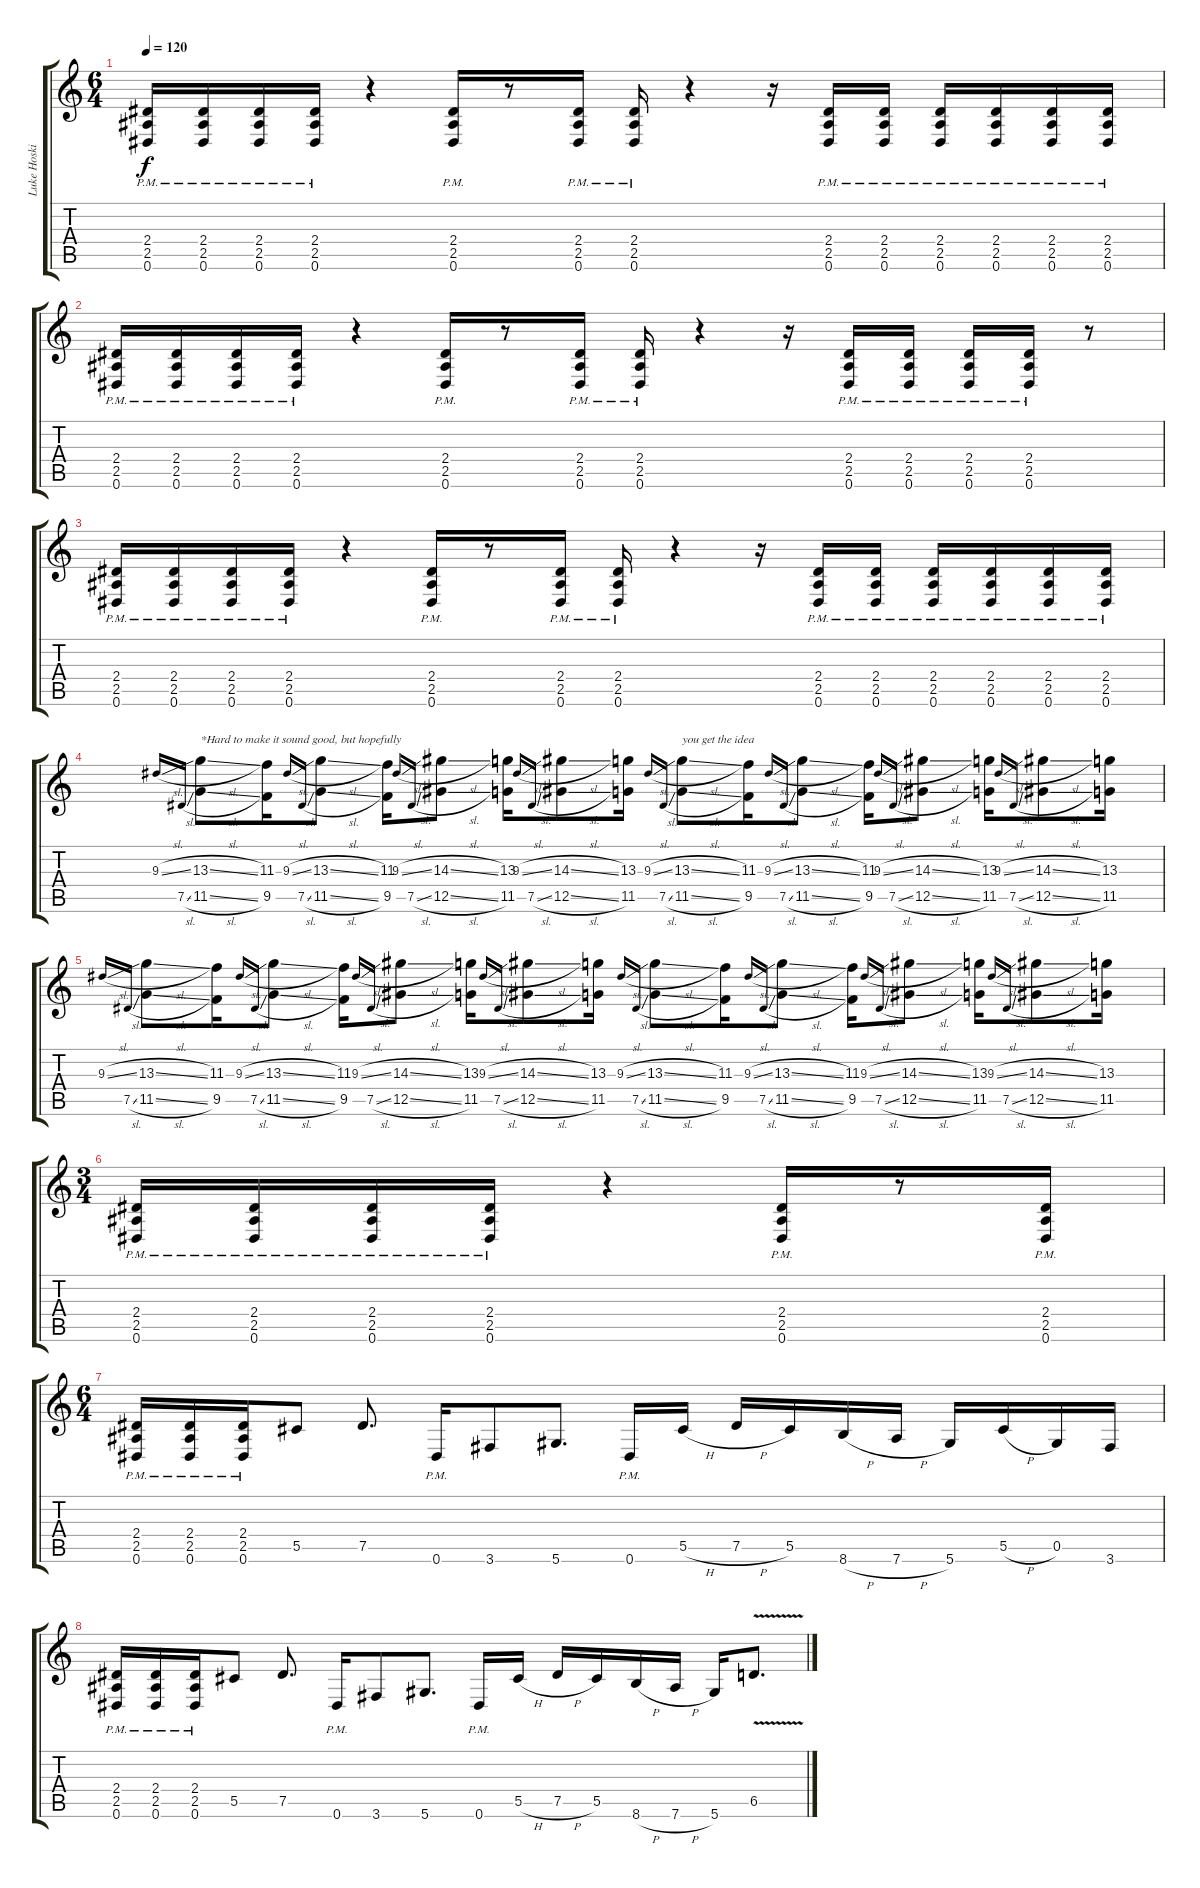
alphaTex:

\track ("Luke Hoskin" "Luke Hoski") {instrument overdrivenguitar}
\staff {score tabs}
\tuning (Eb4 Bb3 Gb3 Db3 Ab2 Eb2) {hide}
\ts (6 4)
\tempo 120
\clef g2
\ks c
(2.4{pm} 2.5{pm} 0.6{pm}).16{dy f} (2.4{pm} 2.5{pm} 0.6{pm}).16 (2.4{pm} 2.5{pm} 0.6{pm}).16 (2.4{pm} 2.5{pm} 0.6{pm}).16 r.4 (2.4{pm} 2.5{pm} 0.6{pm}).16 r.8 (2.4{pm} 2.5{pm} 0.6{pm}).16 (2.4{pm} 2.5{pm} 0.6{pm}).16 r.4 r.16 (2.4{pm} 2.5{pm} 0.6{pm}).16 (2.4{pm} 2.5{pm} 0.6{pm}).16 (2.4{pm} 2.5{pm} 0.6{pm}).16 (2.4{pm} 2.5{pm} 0.6{pm}).16 (2.4{pm} 2.5{pm} 0.6{pm}).16 (2.4{pm} 2.5{pm} 0.6{pm}).16 |
(2.4{pm} 2.5{pm} 0.6{pm}).16 (2.4{pm} 2.5{pm} 0.6{pm}).16 (2.4{pm} 2.5{pm} 0.6{pm}).16 (2.4{pm} 2.5{pm} 0.6{pm}).16 r.4 (2.4{pm} 2.5{pm} 0.6{pm}).16 r.8 (2.4{pm} 2.5{pm} 0.6{pm}).16 (2.4{pm} 2.5{pm} 0.6{pm}).16 r.4 r.16 (2.4{pm} 2.5{pm} 0.6{pm}).16 (2.4{pm} 2.5{pm} 0.6{pm}).16 (2.4{pm} 2.5{pm} 0.6{pm}).16 (2.4{pm} 2.5{pm} 0.6{pm}).16 r.8 |
(2.4{pm} 2.5{pm} 0.6{pm}).16 (2.4{pm} 2.5{pm} 0.6{pm}).16 (2.4{pm} 2.5{pm} 0.6{pm}).16 (2.4{pm} 2.5{pm} 0.6{pm}).16 r.4 (2.4{pm} 2.5{pm} 0.6{pm}).16 r.8 (2.4{pm} 2.5{pm} 0.6{pm}).16 (2.4{pm} 2.5{pm} 0.6{pm}).16 r.4 r.16 (2.4{pm} 2.5{pm} 0.6{pm}).16 (2.4{pm} 2.5{pm} 0.6{pm}).16 (2.4{pm} 2.5{pm} 0.6{pm}).16 (2.4{pm} 2.5{pm} 0.6{pm}).16 (2.4{pm} 2.5{pm} 0.6{pm}).16 (2.4{pm} 2.5{pm} 0.6{pm}).16 |
9.3{sl}.16{gr onbeat} 7.5{sl}.16{gr onbeat} (13.3{sl} 11.5{sl}).8{txt "*Hard to make it sound good, but hopefully" volume 4} (11.3 9.5).16 9.3{sl}.16{gr onbeat} 7.5{sl}.16{gr onbeat} (13.3{sl} 11.5{sl}).8 (11.3 9.5).16 9.3{sl}.16{gr onbeat} 7.5{sl}.16{gr onbeat} (14.3{sl} 12.5{sl}).8 (13.3 11.5).16 9.3{sl}.16{gr onbeat} 7.5{sl}.16{gr onbeat} (14.3{sl} 12.5{sl}).8 (13.3 11.5).16 9.3{sl}.16{gr onbeat} 7.5{sl}.16{gr onbeat} (13.3{sl} 11.5{sl}).8{txt "you get the idea"} (11.3 9.5).16 9.3{sl}.16{gr onbeat} 7.5{sl}.16{gr onbeat} (13.3{sl} 11.5{sl}).8 (11.3 9.5).16 9.3{sl}.16{gr onbeat} 7.5{sl}.16{gr onbeat} (14.3{sl} 12.5{sl}).8 (13.3 11.5).16 9.3{sl}.16{gr onbeat} 7.5{sl}.16{gr onbeat} (14.3{sl} 12.5{sl}).8 (13.3 11.5).16 |
9.3{sl}.16{gr onbeat} 7.5{sl}.16{gr onbeat} (13.3{sl} 11.5{sl}).8 (11.3 9.5).16 9.3{sl}.16{gr onbeat} 7.5{sl}.16{gr onbeat} (13.3{sl} 11.5{sl}).8 (11.3 9.5).16 9.3{sl}.16{gr onbeat} 7.5{sl}.16{gr onbeat} (14.3{sl} 12.5{sl}).8 (13.3 11.5).16 9.3{sl}.16{gr onbeat} 7.5{sl}.16{gr onbeat} (14.3{sl} 12.5{sl}).8 (13.3 11.5).16 9.3{sl}.16{gr onbeat} 7.5{sl}.16{gr onbeat} (13.3{sl} 11.5{sl}).8 (11.3 9.5).16 9.3{sl}.16{gr onbeat} 7.5{sl}.16{gr onbeat} (13.3{sl} 11.5{sl}).8 (11.3 9.5).16 9.3{sl}.16{gr onbeat} 7.5{sl}.16{gr onbeat} (14.3{sl} 12.5{sl}).8 (13.3 11.5).16 9.3{sl}.16{gr onbeat} 7.5{sl}.16{gr onbeat} (14.3{sl} 12.5{sl}).8 (13.3 11.5).16 |
\ts (3 4)
(2.4{pm} 2.5{pm} 0.6{pm}).16{volume 13} (2.4{pm} 2.5{pm} 0.6{pm}).16 (2.4{pm} 2.5{pm} 0.6{pm}).16 (2.4{pm} 2.5{pm} 0.6{pm}).16 r.4 (2.4{pm} 2.5{pm} 0.6{pm}).16 r.8 (2.4{pm} 2.5{pm} 0.6{pm}).16 |
\ts (6 4)
(2.4{pm} 2.5{pm} 0.6{pm}).16 (2.4{pm} 2.5{pm} 0.6{pm}).16 (2.4{pm} 2.5{pm} 0.6{pm}).16 5.5.8 7.5.8{d} 0.6{pm}.16 3.6.8 5.6.8{d} 0.6{pm}.16 5.5{h}.16 7.5{h}.16 5.5.16 8.6{h}.16 7.6{h}.16 5.6.16 5.5{h}.16 0.5.16 3.6.16 |
(2.4{pm} 2.5{pm} 0.6{pm}).16 (2.4{pm} 2.5{pm} 0.6{pm}).16 (2.4{pm} 2.5{pm} 0.6{pm}).16 5.5.8 7.5.8{d} 0.6{pm}.16 3.6.8 5.6.8{d} 0.6{pm}.16 5.5{h}.16 7.5{h}.16 5.5.16 8.6{h}.16 7.6{h}.16 5.6.16 6.5{v}.8{d}
